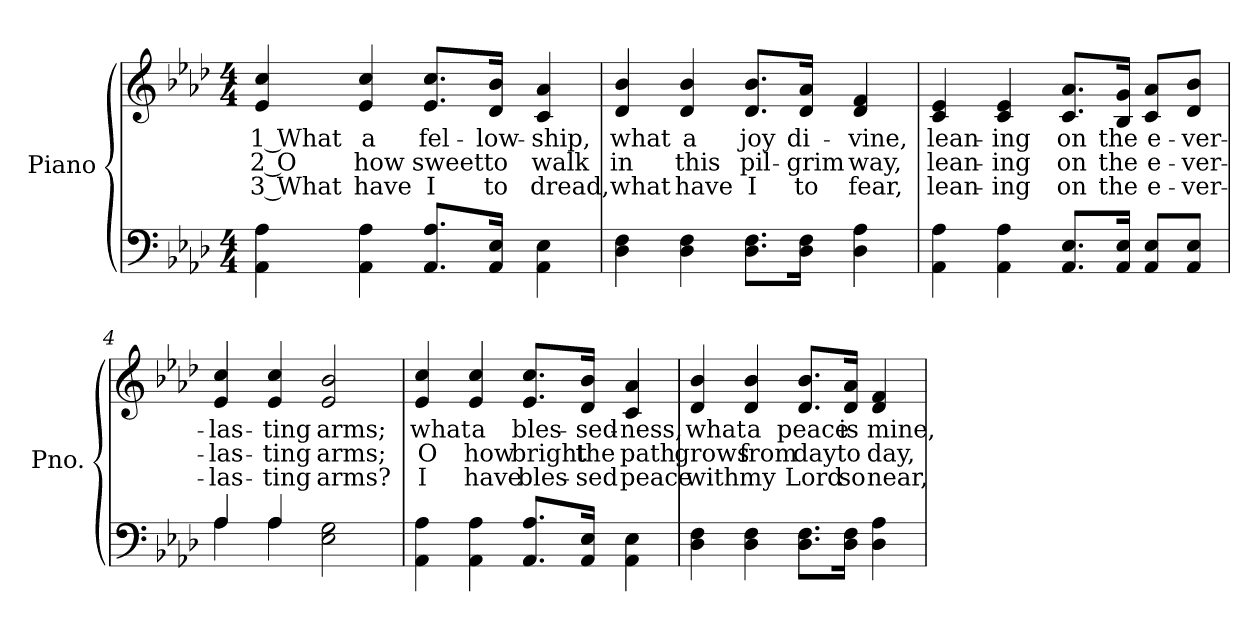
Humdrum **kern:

**kern	**kern	**text	**text	**text
*part2	*part1	*part1	*part1	*part1
*staff2	*staff1	*staff1	*staff1	*staff1
*I"Piano	*I"Piano	*	*	*
*I'Pno.	*I'Pno.	*	*	*
!!LO:PB:g=z
*clefF4	*clefG2	*	*	*
*k[b-e-a-d-]	*k[b-e-a-d-]	*	*	*
*A-:	*A-:	*	*	*
*M4/4	*M4/4	*	*	*
=1	=1	=1	=1	=1
!	!	!LO:LY:b:color=#000000	!LO:LY:b:color=#000000	!LO:LY:b:color=#000000
4AA-i\ 4A-i	4e-i/ 4cci	1 What	2 O	3 What
!	!	!LO:LY:b:color=#000000	!LO:LY:b:color=#000000	!LO:LY:b:color=#000000
4AA-i\ 4A-i	4e-i/ 4cci	a	how	have
!	!	!LO:LY:b:color=#000000	!LO:LY:b:color=#000000	!LO:LY:b:color=#000000
8.AA-i/ 8.A-i/L	8.e-i/ 8.cci/L	fel-	sweet	I
!	!	!LO:LY:b:color=#000000	!LO:LY:b:color=#000000	!LO:LY:b:color=#000000
16AA-i/ 16E-i/Jk	16d-i/ 16b-i/Jk	-low-	to	to
!	!	!LO:LY:b:color=#000000	!LO:LY:b:color=#000000	!LO:LY:b:color=#000000
4AA-i\ 4E-i	4ci/ 4a-i	-ship,	walk	dread,
=2	=2	=2	=2	=2
!	!	!LO:LY:b:color=#000000	!LO:LY:b:color=#000000	!LO:LY:b:color=#000000
4D-i\ 4Fi	4d-i/ 4b-i	what	in	what
!	!	!LO:LY:b:color=#000000	!LO:LY:b:color=#000000	!LO:LY:b:color=#000000
4D-i\ 4Fi	4d-i/ 4b-i	a	this	have
!	!	!LO:LY:b:color=#000000	!LO:LY:b:color=#000000	!LO:LY:b:color=#000000
8.D-i\ 8.Fi\L	8.d-i/ 8.b-i/L	joy	pil-	I
!	!	!LO:LY:b:color=#000000	!LO:LY:b:color=#000000	!LO:LY:b:color=#000000
16D-i\ 16Fi\Jk	16d-i/ 16a-i/Jk	di-	-grim	to
!	!	!LO:LY:b:color=#000000	!LO:LY:b:color=#000000	!LO:LY:b:color=#000000
4D-i\ 4A-i	4d-i/ 4fi	-vine,	way,	fear,
!!LO:LB:g=z
=3	=3	=3	=3	=3
!	!	!LO:LY:b:color=#000000	!LO:LY:b:color=#000000	!LO:LY:b:color=#000000
4AA-i\ 4A-i	4ci/ 4e-i	lean-	lean-	lean-
!	!	!LO:LY:b:color=#000000	!LO:LY:b:color=#000000	!LO:LY:b:color=#000000
4AA-i\ 4A-i	4ci/ 4e-i	-ing	-ing	-ing
!	!	!LO:LY:b:color=#000000	!LO:LY:b:color=#000000	!LO:LY:b:color=#000000
8.AA-i/ 8.E-i/L	8.ci/ 8.a-i/L	on	on	on
!	!	!LO:LY:b:color=#000000	!LO:LY:b:color=#000000	!LO:LY:b:color=#000000
16AA-i/ 16E-i/Jk	16B-i/ 16gi/Jk	the	the	the
!	!	!LO:LY:b:color=#000000	!LO:LY:b:color=#000000	!LO:LY:b:color=#000000
8AA-i/ 8E-i/L	8ci/ 8a-i/L	e-	e-	e-
!	!	!LO:LY:b:color=#000000	!LO:LY:b:color=#000000	!LO:LY:b:color=#000000
8AA-i/ 8E-i/J	8d-i/ 8b-i/J	-ver-	-ver-	-ver-
=4	=4	=4	=4	=4
*^	*	*	*	*
!	!	!	!LO:LY:b:color=#000000	!LO:LY:b:color=#000000	!LO:LY:b:color=#000000
4A-i/	4A-i\	4e-i/ 4cci	-las-	-las-	-las-
!	!	!	!LO:LY:b:color=#000000	!LO:LY:b:color=#000000	!LO:LY:b:color=#000000
4A-i/	4A-i\	4e-i/ 4cci	-ting	-ting	-ting
!	!	!	!LO:LY:b:color=#000000	!LO:LY:b:color=#000000	!LO:LY:b:color=#000000
2E-i\ 2Gi	2ryy	2e-i/ 2b-i	arms;	arms;	arms?
*v	*v	*	*	*	*
=5	=5	=5	=5	=5
*^	*	*	*	*
!	!	!	!LO:LY:b:color=#000000	!LO:LY:b:color=#000000	!LO:LY:b:color=#000000
*v	*v	*	*	*	*
4AA-i\ 4A-i	4e-i/ 4cci	what	O	I
!	!	!LO:LY:b:color=#000000	!LO:LY:b:color=#000000	!LO:LY:b:color=#000000
4AA-i\ 4A-i	4e-i/ 4cci	a	how	have
!	!	!LO:LY:b:color=#000000	!LO:LY:b:color=#000000	!LO:LY:b:color=#000000
8.AA-i/ 8.A-i/L	8.e-i/ 8.cci/L	bles-	bright	bles-
!	!	!LO:LY:b:color=#000000	!LO:LY:b:color=#000000	!LO:LY:b:color=#000000
16AA-i/ 16E-i/Jk	16d-i/ 16b-i/Jk	-sed-	the	-sed
!	!	!LO:LY:b:color=#000000	!LO:LY:b:color=#000000	!LO:LY:b:color=#000000
4AA-i\ 4E-i	4ci/ 4a-i	-ness,	path	peace
!!LO:LB:g=z
=6	=6	=6	=6	=6
!	!	!LO:LY:b:color=#000000	!LO:LY:b:color=#000000	!LO:LY:b:color=#000000
4D-i\ 4Fi	4d-i/ 4b-i	what	grows	with
!	!	!LO:LY:b:color=#000000	!LO:LY:b:color=#000000	!LO:LY:b:color=#000000
4D-i\ 4Fi	4d-i/ 4b-i	a	from	my
!	!	!LO:LY:b:color=#000000	!LO:LY:b:color=#000000	!LO:LY:b:color=#000000
8.D-i\ 8.Fi\L	8.d-i/ 8.b-i/L	peace	day	Lord
!	!	!LO:LY:b:color=#000000	!LO:LY:b:color=#000000	!LO:LY:b:color=#000000
16D-i\ 16Fi\Jk	16d-i/ 16a-i/Jk	is	to	so
!	!	!LO:LY:b:color=#000000	!LO:LY:b:color=#000000	!LO:LY:b:color=#000000
4D-i\ 4A-i	4d-i/ 4fi	mine,	day,	near,
=	=	=	=	=
*-	*-	*-	*-	*-
